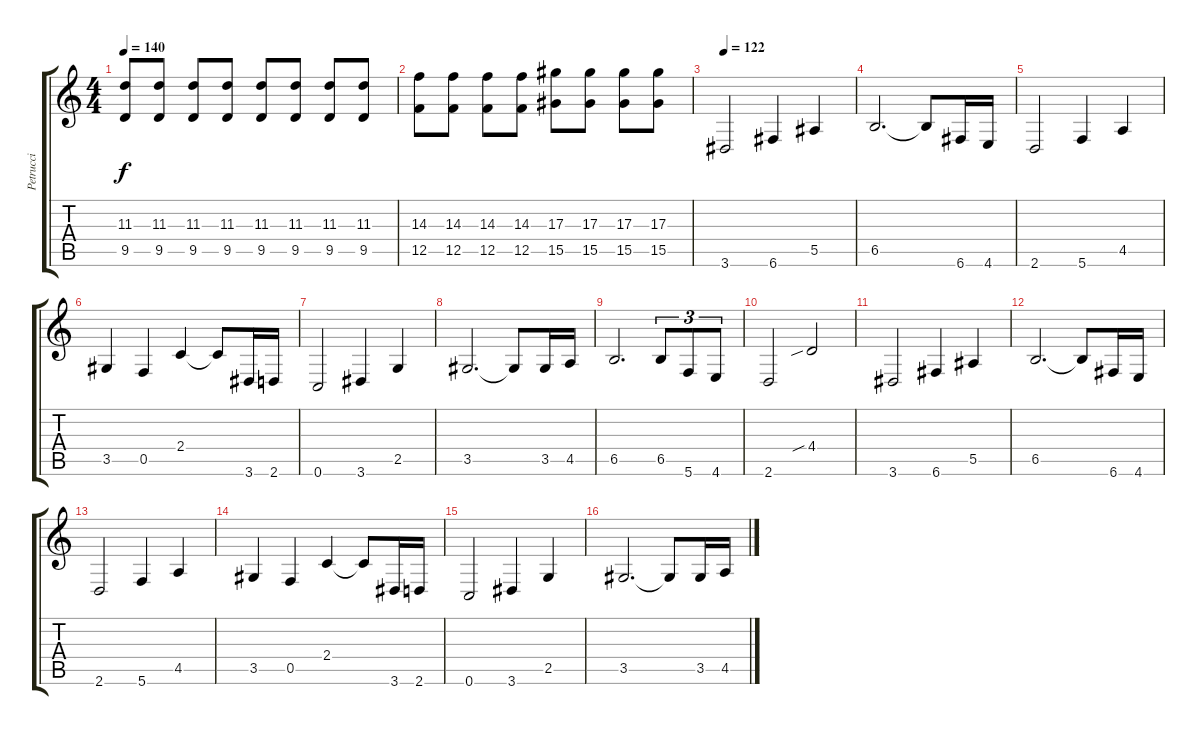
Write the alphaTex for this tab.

\track ("Petrucci" "Petrucci") {instrument distortionguitar}
\staff {score tabs}
\tuning (C4 G3 Eb3 Bb2 F2 C2) {hide}
\ts (4 4)
\tempo 140
\clef g2
\ks c
(11.3 9.5).8{dy f} (11.3 9.5).8 (11.3 9.5).8 (11.3 9.5).8 (11.3 9.5).8 (11.3 9.5).8 (11.3 9.5).8 (11.3 9.5).8 |
(14.3 12.5).8 (14.3 12.5).8 (14.3 12.5).8 (14.3 12.5).8 (17.3 15.5).8 (17.3 15.5).8 (17.3 15.5).8 (17.3 15.5).8 |
\tempo 122
3.6.2 6.6.4 5.5.4 |
6.5.2{d} 6.5{t}.8 6.6.16 4.6.16 |
2.6.2 5.6.4 4.5.4 |
3.5.4 0.5.4 2.4.4 2.4{t}.8 3.6.16 2.6.16 |
0.6.2 3.6.4 2.5.4 |
3.5.2{d} 3.5{t}.8 3.5.16 4.5.16 |
6.5.2{d} 6.5.8{tu (3 2)} 5.6.8{tu (3 2)} 4.6.8{tu (3 2)} |
2.6.2 4.4{sib}.2 |
3.6.2 6.6.4 5.5.4 |
6.5.2{d} 6.5{t}.8 6.6.16 4.6.16 |
2.6.2 5.6.4 4.5.4 |
3.5.4 0.5.4 2.4.4 2.4{t}.8 3.6.16 2.6.16 |
0.6.2 3.6.4 2.5.4 |
3.5.2{d} 3.5{t}.8 3.5.16 4.5.16
